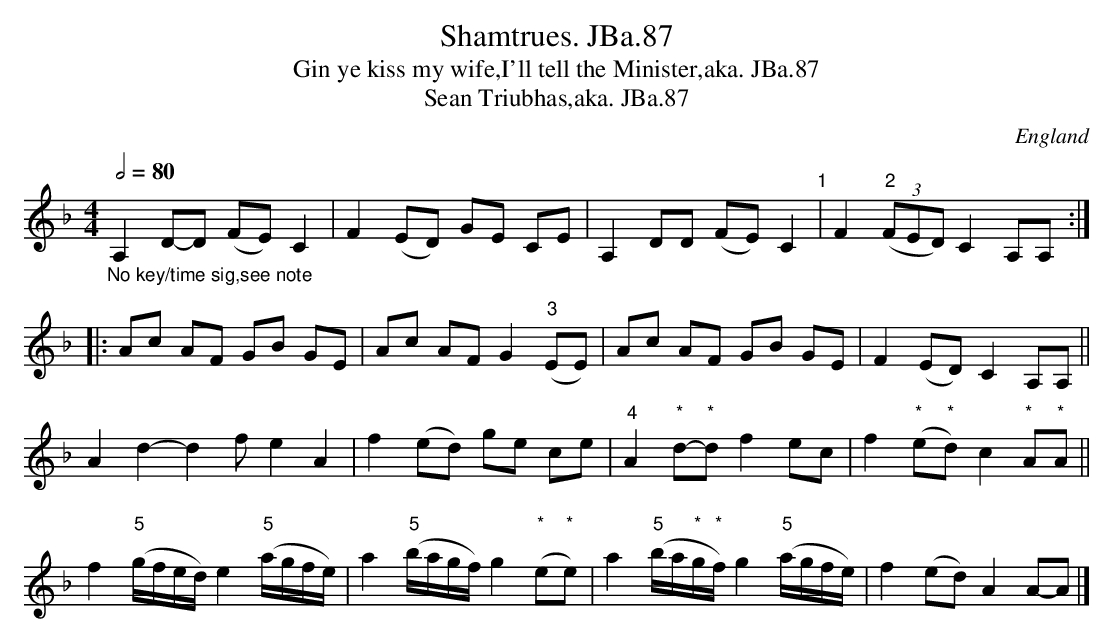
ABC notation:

X:1
T:Shamtrues. JBa.87
T:Gin ye kiss my wife,I'll tell the Minister,aka. JBa.87
T:Sean Triubhas,aka. JBa.87
L:1/4
M:4/4
O:England
Q:1/2=80
K:F major
"_No key/time sig,see note"A,D/-D/ (F/E/) C |\
F (E/D/) G/E/ C/E/ | A, D/D/ (F/E/) C "1" |\
F"2" (3(F/E/D/) C A,/A,/ :||:!
A/c/ A/F/ G/B/ G/E/ |A/c/ A/F/ G"3" (E/E/) |\
A/c/ A/F/ G/B/ G/E/|F (E/D/) C A,/A,/ ||!
A d-d f/ e A | f (e/d/) g/e/ c/e/ |\
"4"A "*"d/-"*"d/ f e/c/ | f ("*"e/"*"d/) c "*"A/"*"A/ ||!
f "5"(g/4f/4e/4d/4) e "5"(a/4g/4f/4e/4) |\
a "5"(b/4a/4g/4f/4) g ("*"e/"*"e/) |\
a ("5"b/4a/4"*"g/4"*"f/4)  g ("5"a/4g/4f/4e/4) |\
f (e/d/) A A/-A/ |]
